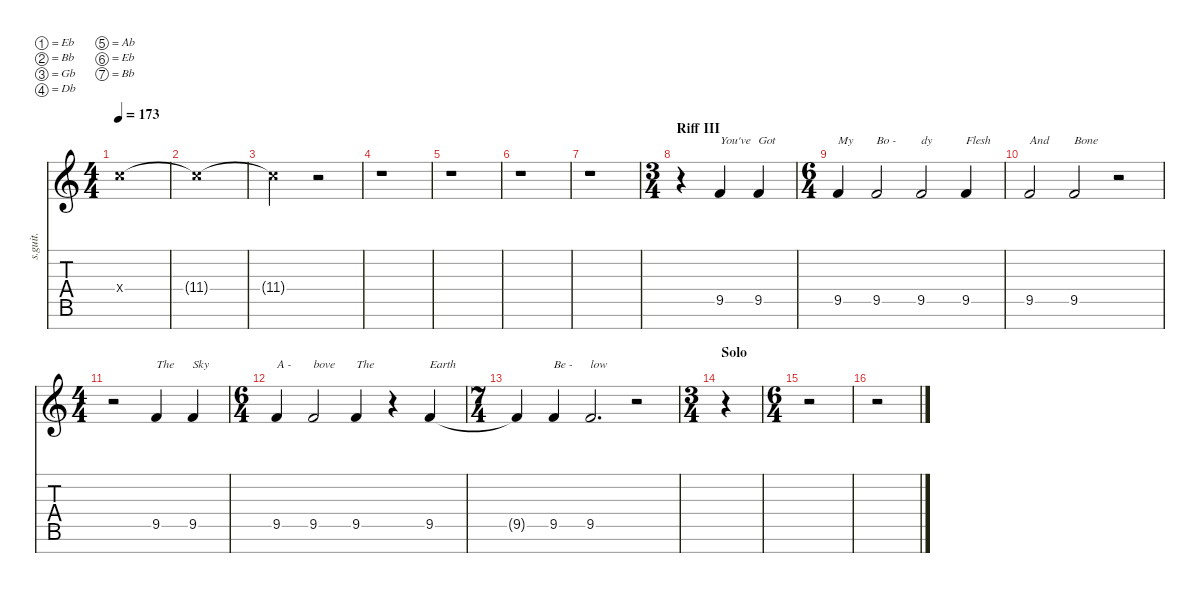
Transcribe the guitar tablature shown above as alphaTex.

\defaultSystemsLayout 4
\hideDynamics
\bracketExtendMode nobrackets
\track ("Vessel" "s.guit.") {instrument bassoon}
\staff {score tabs}
\tuning (Eb4 Bb3 Gb3 Db3 Ab2 Eb2 Bb1)
\displaytranspose 12
\ts (4 4)
\tempo 173
\clef g2
\ks c
11.4{x t}.1{lyrics (0 "") lyrics (1 "") lyrics (2 "") lyrics (3 "") lyrics (4 "") dy mf} |
11.4{x t}.1{lyrics (0 "") lyrics (1 "") lyrics (2 "") lyrics (3 "") lyrics (4 "")} |
11.4{x t}.2{lyrics (0 "") lyrics (1 "") lyrics (2 "") lyrics (3 "") lyrics (4 "")} r.2 |
r.1 |
r.1 |
r.1 |
r.1 |
\ts (3 4)
\beaming (8 2 2 2 2)
\section ("" "Riff III")
r.4 9.5.4{txt "You've" lyrics (0 "") lyrics (1 "") lyrics (2 "") lyrics (3 "") lyrics (4 "")} 9.5.4{txt "Got" lyrics (0 "") lyrics (1 "") lyrics (2 "") lyrics (3 "") lyrics (4 "")} |
\ts (6 4)
\beaming (8 2 2 2 2)
9.5.4{txt "My" lyrics (0 "") lyrics (1 "") lyrics (2 "") lyrics (3 "") lyrics (4 "")} 9.5.2{txt "Bo - " lyrics (0 "") lyrics (1 "") lyrics (2 "") lyrics (3 "") lyrics (4 "")} 9.5.2{txt "dy" lyrics (0 "") lyrics (1 "") lyrics (2 "") lyrics (3 "") lyrics (4 "")} 9.5.4{txt "Flesh" lyrics (0 "") lyrics (1 "") lyrics (2 "") lyrics (3 "") lyrics (4 "")} |
9.5.2{txt "And" lyrics (0 "") lyrics (1 "") lyrics (2 "") lyrics (3 "") lyrics (4 "")} 9.5.2{txt "Bone" lyrics (0 "") lyrics (1 "") lyrics (2 "") lyrics (3 "") lyrics (4 "")} r.2 |
\ts (4 4)
\beaming (8 2 2 2 2)
r.2 9.5.4{txt "The" lyrics (0 "") lyrics (1 "") lyrics (2 "") lyrics (3 "") lyrics (4 "")} 9.5.4{txt "Sky" lyrics (0 "") lyrics (1 "") lyrics (2 "") lyrics (3 "") lyrics (4 "")} |
\ts (6 4)
\beaming (8 2 2 2 2)
9.5.4{txt "A - " lyrics (0 "") lyrics (1 "") lyrics (2 "") lyrics (3 "") lyrics (4 "")} 9.5.2{txt "bove" lyrics (0 "") lyrics (1 "") lyrics (2 "") lyrics (3 "") lyrics (4 "")} 9.5.4{txt "The" lyrics (0 "") lyrics (1 "") lyrics (2 "") lyrics (3 "") lyrics (4 "")} r.4 9.5.4{txt "Earth" lyrics (0 "") lyrics (1 "") lyrics (2 "") lyrics (3 "") lyrics (4 "")} |
\ts (7 4)
\beaming (8 2 2 2 2)
9.5{t}.4{lyrics (0 "") lyrics (1 "") lyrics (2 "") lyrics (3 "") lyrics (4 "")} 9.5.4{txt "Be - " lyrics (0 "") lyrics (1 "") lyrics (2 "") lyrics (3 "") lyrics (4 "")} 9.5.2{d txt "low" lyrics (0 "") lyrics (1 "") lyrics (2 "") lyrics (3 "") lyrics (4 "")} r.2 |
\ts (3 4)
\beaming (8 2 2 2 2)
\section ("" "Solo")
r.4 |
\ts (6 4)
\beaming (8 2 2 2 2)
r.2 |
r.2
